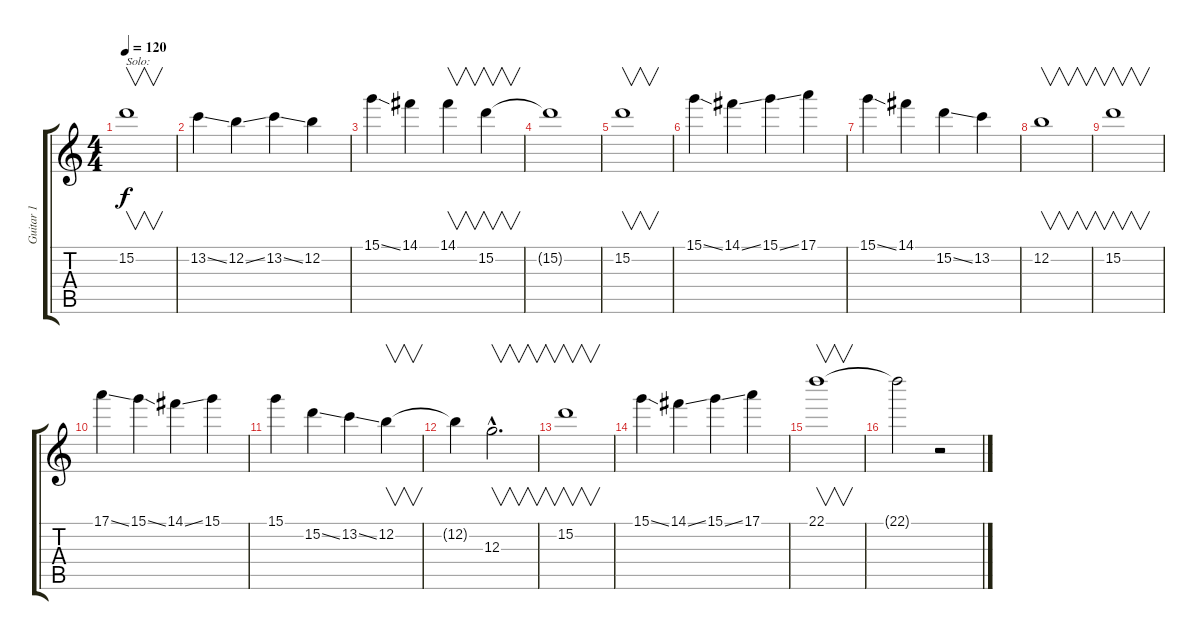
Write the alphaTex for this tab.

\track ("Guitar 1" "Guitar 1") {instrument distortionguitar}
\staff {score tabs}
\tuning (E4 B3 G3 D3 A2 E2) {hide}
\ts (4 4)
\tempo 120
\clef g2
\ks c
15.2.1{v txt "Solo:" dy f} |
13.2{ss}.4 12.2{ss}.4 13.2{ss}.4 12.2.4 |
15.1{ss}.4 14.1.4 14.1.4{v} 15.2.4{v} |
15.2{t}.1 |
15.2.1{v} |
15.1{ss}.4 14.1{ss}.4 15.1{ss}.4 17.1.4 |
15.1{ss}.4 14.1.4 15.2{ss}.4 13.2.4 |
12.2.1{v} |
15.2.1{v} |
17.1{ss}.4 15.1{ss}.4 14.1{ss}.4 15.1.4 |
15.1.4 15.2{ss}.4 13.2{ss}.4 12.2.4{v} |
12.2{t}.4 12.3{hac}.2{v d} |
15.2.1{v} |
15.1{ss}.4 14.1{ss}.4 15.1{ss}.4 17.1.4 |
22.1.1{v} |
22.1{t}.2 r.2
